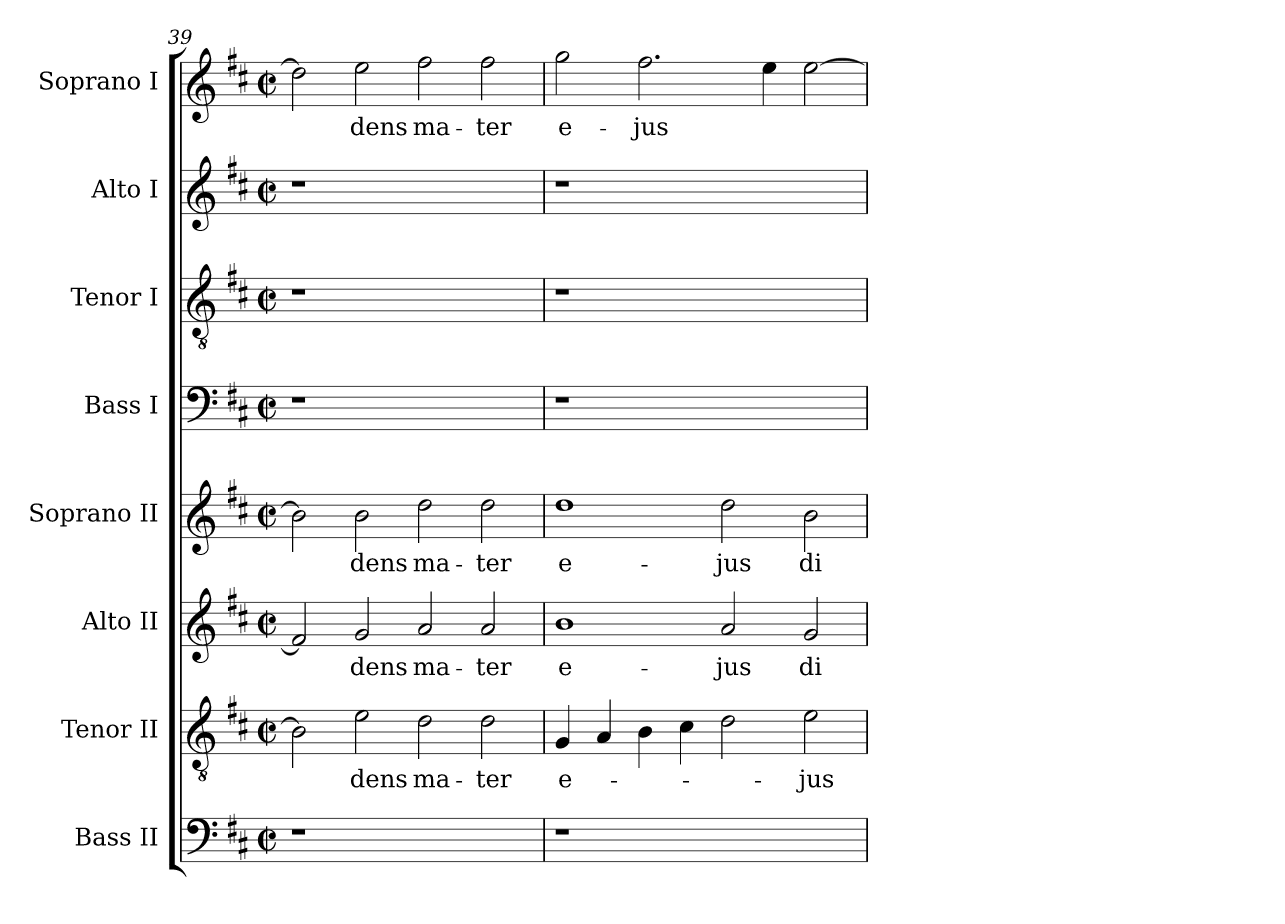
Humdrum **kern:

**kern	**kern	**text	**kern	**text	**kern	**text	**kern	**kern	**kern	**kern	**text
*part8	*part7	*part7	*part6	*part6	*part5	*part5	*part4	*part3	*part2	*part1	*part1
*staff8	*staff7	*staff7	*staff6	*staff6	*staff5	*staff5	*staff4	*staff3	*staff2	*staff1	*staff1
*I"Bass II	*I"Tenor II	*	*I"Alto II	*	*I"Soprano II	*	*I"Bass I	*I"Tenor I	*I"Alto I	*I"Soprano I	*
*I'B. II	*	*	*	*	*	*	*	*	*	*	*
*clefF4	*clefGv2	*	*clefG2	*	*clefG2	*	*clefF4	*clefGv2	*clefG2	*clefG2	*
*	*	*	*	*	*	*	*ITrd7c12	*	*ITrd7c12	*	*
*k[f#c#]	*k[f#c#]	*	*k[f#c#]	*	*k[f#c#]	*	*k[f#c#]	*k[f#c#]	*k[f#c#]	*k[f#c#]	*
*D:	*D:	*	*D:	*	*D:	*	*D:	*D:	*D:	*D:	*
*M2/2	*M2/2	*	*M2/2	*	*M2/2	*	*M2/2	*M2/2	*M2/2	*M2/2	*
*met(c|)	*met(c|)	*	*met(c|)	*	*met(c|)	*	*met(c|)	*met(c|)	*met(c|)	*met(c|)	*
=39	=39	=39	=39	=39	=39	=39	=39	=39	=39	=39	=39
!LO:N:vis=1	!	!	!	!	!	!	!LO:N:vis=1	!LO:N:vis=1	!LO:N:vis=1	!	!
1r	2Bi\]	.	2f#i/]	.	2bi\]	.	1r	1r	1r	2ddi\]	.
!	!	!LO:LY:b:color=#000000	!	!	!	!	!	!	!	!	!
!	!	!	!	!LO:LY:b:color=#000000	!	!	!	!	!	!	!
!	!	!	!	!	!	!LO:LY:b:color=#000000	!	!	!	!	!
!	!	!	!	!	!	!	!	!	!	!	!LO:LY:b:color=#000000
.	2ei\	-dens	2gi/	-dens	2bi\	-dens	.	.	.	2eei\	-dens
!	!	!LO:LY:b:color=#000000	!	!	!	!	!	!	!	!	!
!	!	!	!	!LO:LY:b:color=#000000	!	!	!	!	!	!	!
!	!	!	!	!	!	!LO:LY:b:color=#000000	!	!	!	!	!
!	!	!	!	!	!	!	!	!	!	!	!LO:LY:b:color=#000000
1ryy	2di\	ma-	2ai/	ma-	2ddi\	ma-	1ryy	1ryy	1ryy	2ff#i\	ma-
!	!	!LO:LY:b:color=#000000	!	!	!	!	!	!	!	!	!
!	!	!	!	!LO:LY:b:color=#000000	!	!	!	!	!	!	!
!	!	!	!	!	!	!LO:LY:b:color=#000000	!	!	!	!	!
!	!	!	!	!	!	!	!	!	!	!	!LO:LY:b:color=#000000
.	2di\	-ter	2ai/	-ter	2ddi\	-ter	.	.	.	2ff#i\	-ter
=40	=40	=40	=40	=40	=40	=40	=40	=40	=40	=40	=40
!LO:N:vis=1	!	!	!	!	!	!	!	!	!	!	!
!	!	!LO:LY:b:color=#000000	!	!	!	!	!	!	!	!	!
!	!	!	!	!LO:LY:b:color=#000000	!	!	!	!	!	!	!
!	!	!	!	!	!	!LO:LY:b:color=#000000	!LO:N:vis=1	!LO:N:vis=1	!LO:N:vis=1	!	!
!	!	!	!	!	!	!	!	!	!	!	!LO:LY:b:color=#000000
1r	4Gi/	e-	1bi	e-	1ddi	e-	1r	1r	1r	2ggi\	e-
.	4Ai/	.	.	.	.	.	.	.	.	.	.
!	!	!	!	!	!	!	!	!	!	!	!LO:LY:b:color=#000000
.	4Bi\	.	.	.	.	.	.	.	.	2.ff#i\	-jus
.	4c#i\	.	.	.	.	.	.	.	.	.	.
!	!	!	!	!LO:LY:b:color=#000000	!	!	!	!	!	!	!
!	!	!	!	!	!	!LO:LY:b:color=#000000	!	!	!	!	!
1ryy	2di\	.	2ai/	-jus	2ddi\	-jus	1ryy	1ryy	1ryy	.	.
.	.	.	.	.	.	.	.	.	.	4eei\	.
!	!	!LO:LY:b:color=#000000	!	!	!	!	!	!	!	!	!
!	!	!	!	!LO:LY:b:color=#000000	!	!	!	!	!	!	!
!	!	!	!	!	!	!LO:LY:b:color=#000000	!	!	!	!	!
.	2ei\	-jus	2gi/	di-	2bi\	di-	.	.	.	[>2eei\	.
=	=	=	=	=	=	=	=	=	=	=	=
*-	*-	*-	*-	*-	*-	*-	*-	*-	*-	*-	*-
